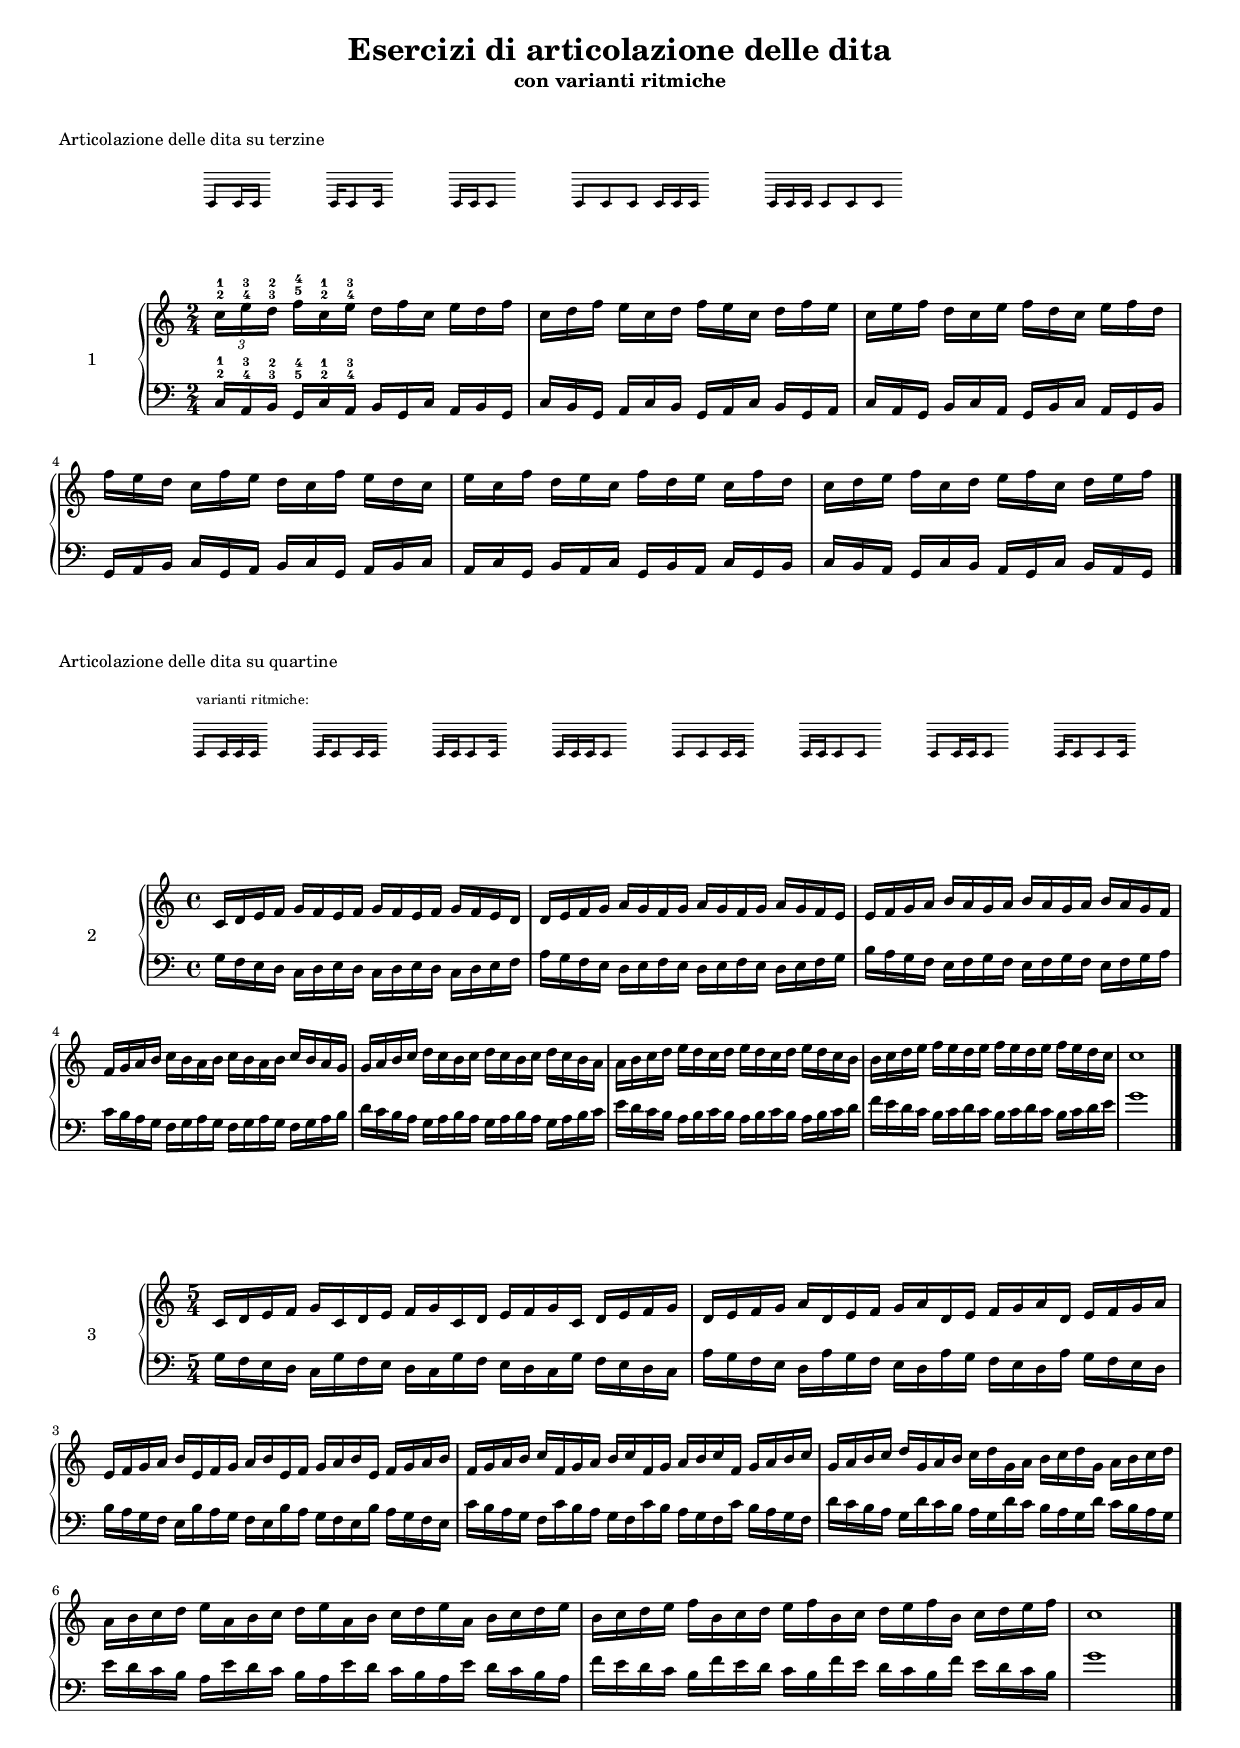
\version "2.18.2"
#(ly:set-option 'delete-intermediate-files #t)


% INCLUDES
articolazioneTerzineUpper = \relative c'' {
    \time 2/4
    \times 2/3 { c16-2-1[ e-4-3 d-3-2 ] } \override TupletNumber #'transparent = ##t 
                  \times 2/3 { f-5-4[ c-2-1 e-4-3 ] } \times 2/3 { d[ f c ] } \times 2/3 { e[ d f ] }
    \times 2/3 {   c[ d f ] } \times 2/3 { e[ c d ] } \times 2/3 { f[ e c ] } \times 2/3 { d[ f e ] }
    \times 2/3 {   c[ e f ] } \times 2/3 { d[ c e ] } \times 2/3 { f[ d c ] } \times 2/3 { e[ f d ] }
    \times 2/3 {   f[ e d ] } \times 2/3 { c[ f e ] } \times 2/3 { d[ c f ] } \times 2/3 { e[ d c ] }
    \times 2/3 {   e[ c f ] } \times 2/3 { d[ e c ] } \times 2/3 { f[ d e ] } \times 2/3 { c[ f d ] }
    \times 2/3 {   c[ d e ] } \times 2/3 { f[ c d ] } \times 2/3 { e[ f c ] } \times 2/3 { d[ e f ] }
    \bar "|."
}
articolazioneTerzineLower = \relative c {
    \time 2/4
    \override TupletNumber #'transparent = ##t
    \times 2/3 { c16-2-1[ a-4-3 b-3-2 ] }
                  \times 2/3 { g-5-4[ c-2-1 a-4-3 ] } \times 2/3 { b[ g c ] } \times 2/3 { a[ b g ] }
    \times 2/3 {   c[ b g ] } \times 2/3 { a[ c b ] } \times 2/3 { g[ a c ] } \times 2/3 { b[ g a ] }
    \times 2/3 {   c[ a g ] } \times 2/3 { b[ c a ] } \times 2/3 { g[ b c ] } \times 2/3 { a[ g b ] }
    \times 2/3 {   g[ a b ] } \times 2/3 { c[ g a ] } \times 2/3 { b[ c g ] } \times 2/3 { a[ b c ] }
    \times 2/3 {   a[ c g ] } \times 2/3 { b[ a c ] } \times 2/3 { g[ b a ] } \times 2/3 { c[ g b ] }
    \times 2/3 {   c[ b a ] } \times 2/3 { g[ c b ] } \times 2/3 { a[ g c ] } \times 2/3 { b[ a g ] }
    \bar "|."
}

articolazioneTerzineVar = \relative c' {
    \cadenzaOn
    \stopStaff
    \skip 1
    \startStaff
        c8[ c16 c16]
    \stopStaff
    \skip 1
    \startStaff
        c16[ c8 c16]
    \stopStaff
    \skip 1
    \startStaff
        c16[ c16 c8]
    \stopStaff
    \skip 1
    \startStaff
        c8[ c8 c8] c16[ c16 c16]]
    \stopStaff
    \skip 1
    \startStaff
        c16[ c16 c16] c8[ c8 c8]]
    \stopStaff
    \skip 1
    \cadenzaOff
}

articolazioneQuartineAUpper = \relative c' {
    \time 4/4 
    c16 d e f  g f e f  g f e f  g f e d
    d16 e f g  a g f g  a g f g  a g f e
    e16 f g a  b a g a  b a g a  b a g f
    f16 g a b  c b a b  c b a b  c b a g
    g16 a b c  d c b c  d c b c  d c b a
    a16 b c d  e d c d  e d c d  e d c b
    b16 c d e  f e d e  f e d e  f e d c
    c1
    \bar "|."
}
articolazioneQuartineALower = \relative c' {
    \time 4/4
    g16 f e d  c d e d  c d e d  c d e f
    a16 g f e  d e f e  d e f e  d e f g 
    b16 a g f  e f g f  e f g f  e f g a
    c16 b a g  f g a g  f g a g  f g a b
    d16 c b a  g a b a  g a b a  g a b c
    e16 d c b  a b c b  a b c b  a b c d
    f16 e d c  b c d c  b c d c  b c d e
    g1
    \bar "|."
}


articolazioneQuartineBUpper = \relative c' {
    \time 5/4
    c16 d e f  g c, d e  f g c, d  e f g c,  d e f g
    d16 e f g  a d, e f  g a d, e  f g a d,  e f g a
    e16 f g a  b e, f g  a b e, f  g a b e,  f g a b
    f16 g a b  c f, g a  b c f, g  a b c f,  g a b c
    g16 a b c  d g, a b  c d g, a  b c d g,  a b c d
    a16 b c d  e a, b c  d e a, b  c d e a,  b c d e
    b16 c d e  f b, c d  e f b, c  d e f b,  c d e f
    c1
    \bar "|."
}
articolazioneQuartineBLower = \relative c' {
    \time 5/4
    g16  f e d  c g' f e  d c g' f  e d c g'  f e d c
    a'16 g f e  d a' g f  e d a' g  f e d a'  g f e d
    b'16 a g f  e b' a g  f e b' a  g f e b'  a g f e
    c'16 b a g  f c' b a  g f c' b  a g f c'  b a g f
    d'16 c b a  g d' c b  a g d' c  b a g d'  c b a g
    e'16 d c b  a e' d c  b a e' d  c b a e'  d c b a
    f'16 e d c  b f' e d  c b f' e  d c b f'  e d c b
    g'1
    \bar "|."
}
articolazioneQuartineVar = \relative c' {
    \cadenzaOn
    \stopStaff
    \skip 1
    \startStaff
        c8[^\markup { \raise #2 { varianti ritmiche: }} c16 c16 c16]
    \stopStaff
    \skip 1
    \startStaff
        c16[ c8 c16 c16]
    \stopStaff
    \skip 1
    \startStaff
        c16[ c16 c8 c16]
    \stopStaff
    \skip 1
    \startStaff
        c16[ c16 c16 c8]
    \stopStaff
    \skip 1
    \startStaff
        c8[ c8 c16 c16]
    \stopStaff
    \skip 1
    \startStaff
        c16[ c16 c8 c8]
    \stopStaff
    \skip 1
    \startStaff
        c8[ c16 c16 c8]
    \stopStaff
    \skip 1
    \startStaff
        c16[ c8 c8 c16]
    \stopStaff
    \skip 1
    \cadenzaOff
}



#(set-global-staff-size 15)


\book {
    \paper { print-all-headers = ##t }
    \header {
        title    = \markup {\larger "Esercizi di articolazione delle dita"}
        subtitle = "con varianti ritmiche"
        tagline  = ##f
    }
	\markup { \vspace #1 }


    % -------------------------------------------------------------------------------------------------------------------
    %   ARTICOLAZIONE - TERZINE CON VARIANTI
    % -------------------------------------------------------------------------------------------------------------------   
    \score {
        \new Staff \with {
            \remove "Time_signature_engraver"
            fontSize = #-2
            \override StaffSymbol #'staff-space = #(magstep -2)
            firstClef = ##f
        } << \articolazioneTerzineVar >>
		\header {
            title    = ##f
			subtitle = ##f
			piece    =  \markup { \column { "Articolazione delle dita su terzine" \null } }
	    }
	    \layout { \context { \override VerticalAlignment #'forced-distance = #8 } }
	    \midi { \context { \Score tempoWholesPerMinute = #(ly:make-moment 120 8) } }
    }
    \score {
        \new PianoStaff \with { midiInstrument = #"acoustic grand" }
		<<
            \set PianoStaff.instrumentName = \markup { "1" }
            \new Staff = "treble" << \clef violin \articolazioneTerzineUpper >>
            \new Staff = "bass"   << \clef bass \articolazioneTerzineLower >>
        >>
		\header {
            title    = ##f
			subtitle = ##f
%			opus     = \markup { \bold \smaller { (\note #"8"#1 = 120) } }
			piece    = ##f
	    }
    }
    % -------------------------------------------------------------------------------------------------------------------


	% -------------------------------------------------------------------------------------------------------------------
    %   ARTICOLAZIONE - QUARTINE CON VARIANTI
    % -------------------------------------------------------------------------------------------------------------------   
    \score {
        \new Staff \with {
            \remove "Time_signature_engraver"
            fontSize = #-2
            \override StaffSymbol #'staff-space = #(magstep -2)
            firstClef = ##f
        } { \articolazioneQuartineVar }
		\header {
            title    = ##f
			subtitle = ##f
			piece    = \markup { \column { "Articolazione delle dita su quartine" \null } }
	    }
    }
    \score {
        \new PianoStaff \with { midiInstrument = #"acoustic grand" }
		<<
            \set PianoStaff.instrumentName = \markup { "2" }
            \new Staff = "treble" << \clef violin \articolazioneQuartineAUpper >>
            \new Staff = "bass"   << \clef bass \articolazioneQuartineALower >>
        >>
		\header {
            title    = ##f
			subtitle = ##f
%			opus     = \markup { \bold \smaller { (\note #"4"#1 = 120) } }
			piece    = \markup { \column { \null \null } }
	    }
	    \layout { \context { \override VerticalAlignment #'forced-distance = #8 } }
	    \midi { \context { \Score tempoWholesPerMinute = #(ly:make-moment 120 4) } }
    }
    \score {
        \new PianoStaff \with { midiInstrument = #"acoustic grand" }
		<<
            \set PianoStaff.instrumentName = \markup { "3" }
            \new Staff = "treble" << \clef violin \articolazioneQuartineBUpper >>
            \new Staff = "bass"   << \clef bass \articolazioneQuartineBLower >>
        >>
		\header {
            title    = ##f
			subtitle = ##f
%			opus     = \markup { \bold \smaller { (\note #"4"#1 = 120) } }
			piece    = \markup { \column { \null \null } }
	    }
	    \layout { \context { \override VerticalAlignment #'forced-distance = #8 } }
	    \midi { \context { \Score tempoWholesPerMinute = #(ly:make-moment 120 4) } }
    }
    % -------------------------------------------------------------------------------------------------------------------
}